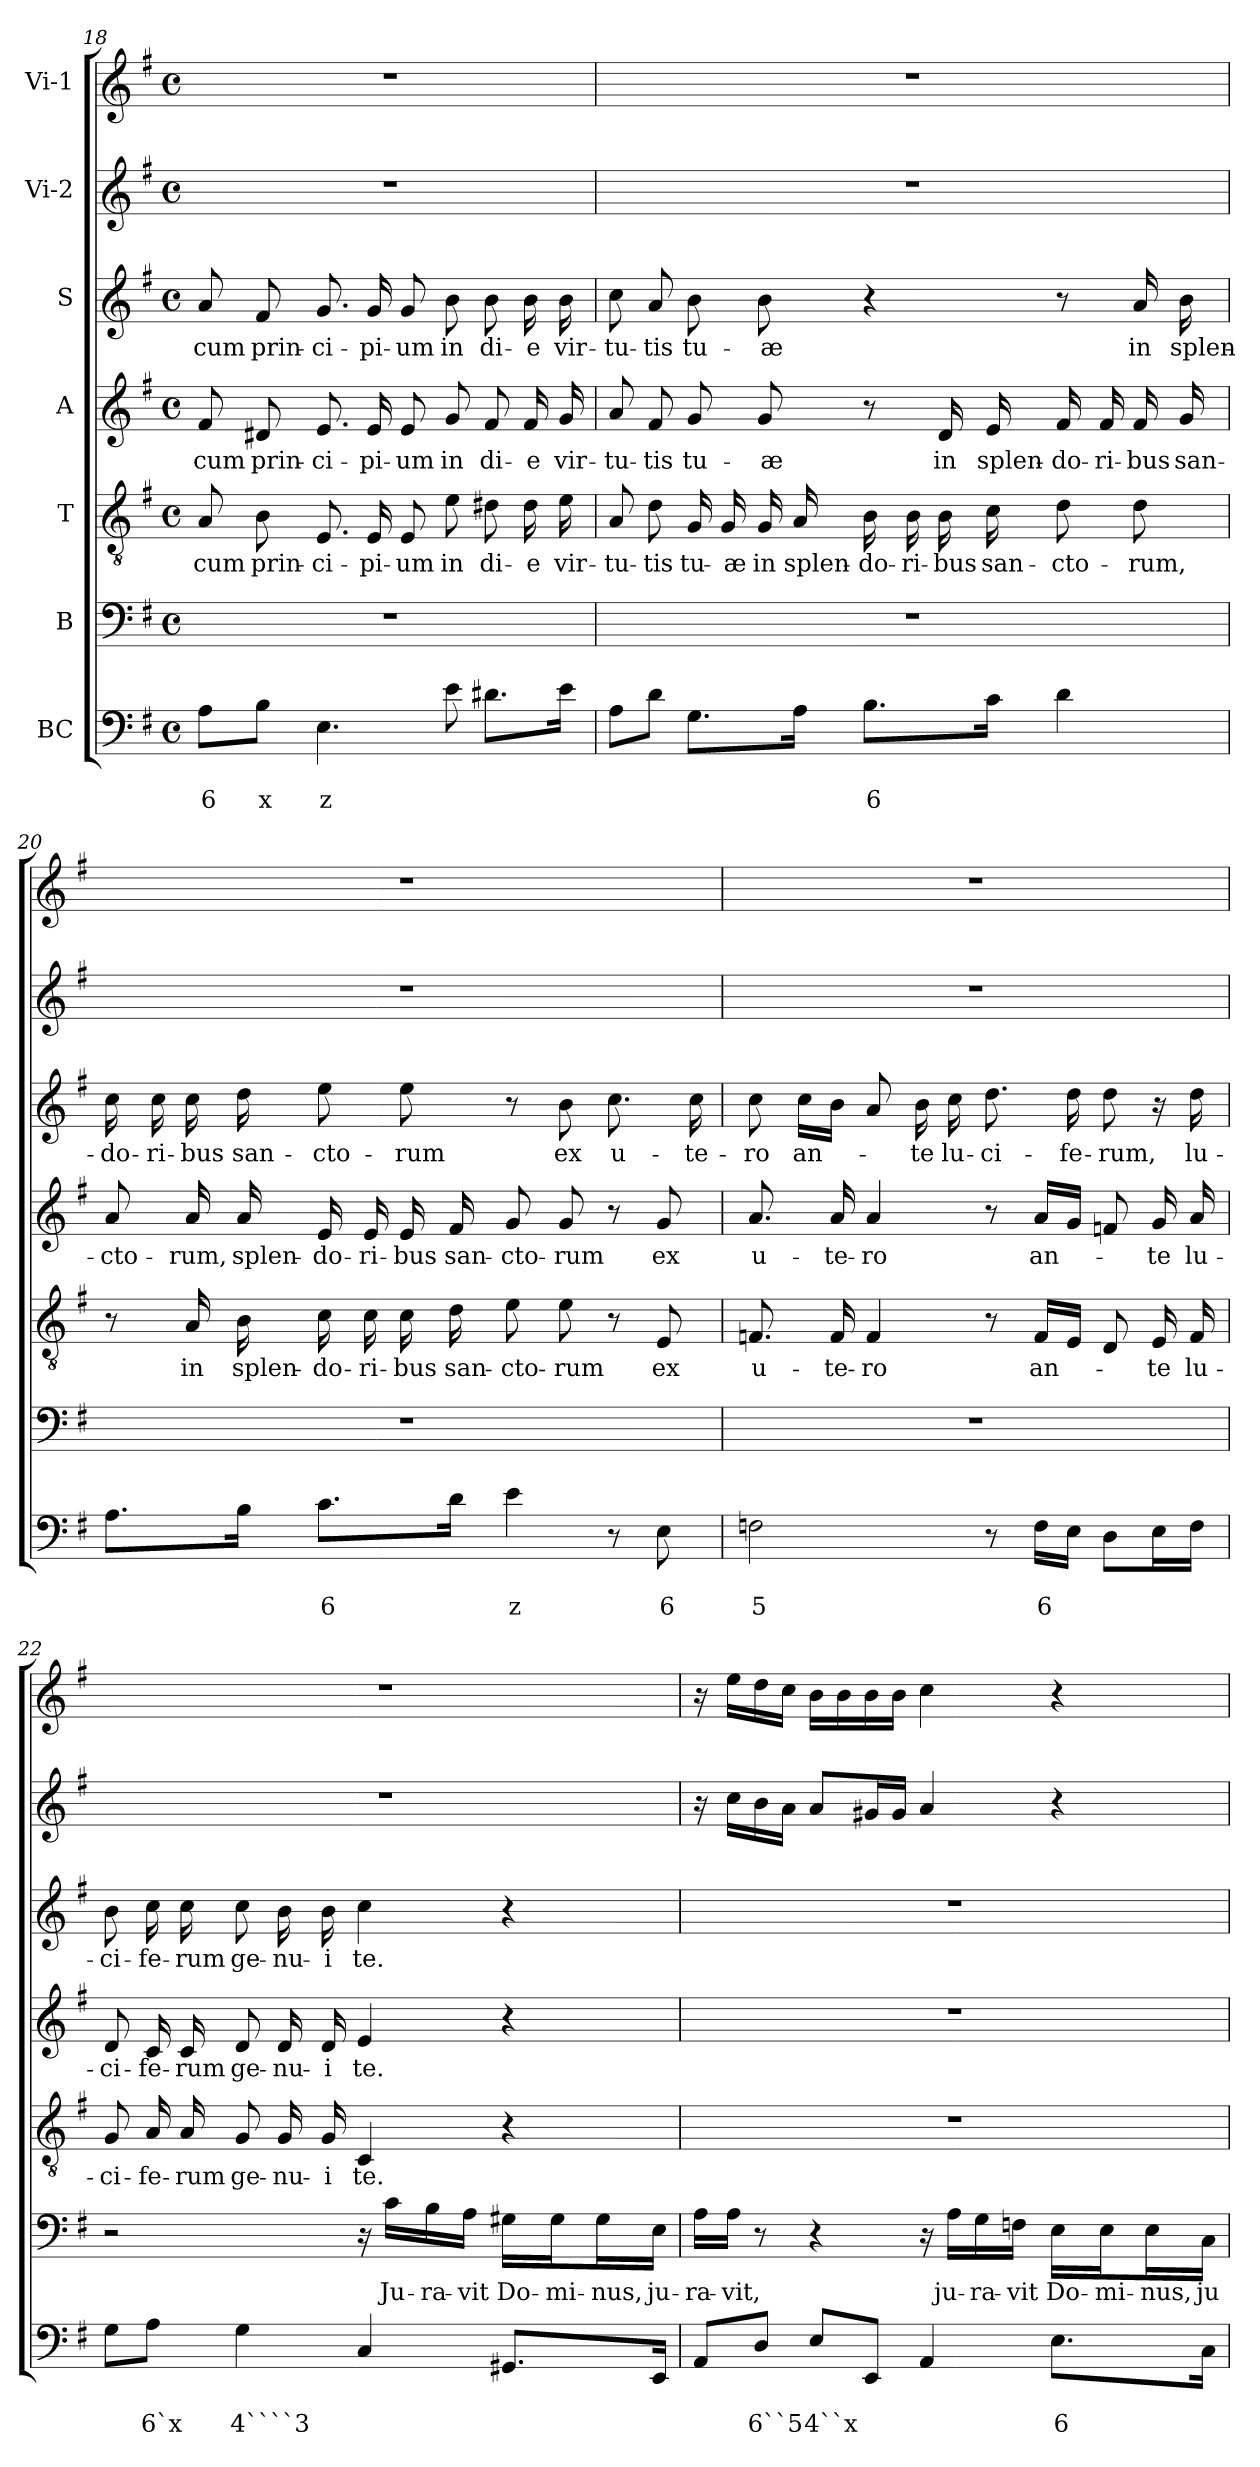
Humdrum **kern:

**kern	**text	**text	**kern	**text	**kern	**text	**kern	**text	**kern	**text	**kern	**kern
*part7	*part7	*part7	*part6	*part6	*part5	*part5	*part4	*part4	*part3	*part3	*part2	*part1
*staff7	*staff7	*staff7	*staff6	*staff6	*staff5	*staff5	*staff4	*staff4	*staff3	*staff3	*staff2	*staff1
*I"BC	*	*	*I"B	*	*I"T	*	*I"A	*	*I"S	*	*I"Vi-2	*I"Vi-1
*clefF4	*	*	*clefF4	*	*clefGv2	*	*clefG2	*	*clefG2	*	*clefG2	*clefG2
*k[f#]	*	*	*k[f#]	*	*k[f#]	*	*k[f#]	*	*k[f#]	*	*k[f#]	*k[f#]
*G:	*	*	*G:	*	*G:	*	*G:	*	*G:	*	*G:	*G:
*M4/4	*	*	*M4/4	*	*M4/4	*	*M4/4	*	*M4/4	*	*M4/4	*M4/4
*met(c)	*	*	*met(c)	*	*met(c)	*	*met(c)	*	*met(c)	*	*met(c)	*met(c)
=18	=18	=18	=18	=18	=18	=18	=18	=18	=18	=18	=18	=18
!	!	!LO:LY:b	!	!	!	!LO:LY:b	!	!LO:LY:b	!	!LO:LY:b	!	!
8A\L	.	6	1r	.	8A/	-cum	8f#/	-cum	8a/	-cum	1r	1r
!	!	!LO:LY:b	!	!	!	!LO:LY:b	!	!LO:LY:b	!	!LO:LY:b	!	!
8B\J	.	x	.	.	8B\	prin-	8d#X/	prin-	8f#/	prin-	.	.
!	!	!LO:LY:b	!	!	!	!LO:LY:b	!	!LO:LY:b	!	!LO:LY:b	!	!
4.E\	.	z	.	.	8.E/	-ci-	8.e/	-ci-	8.g/	-ci-	.	.
!	!	!	!	!	!	!LO:LY:b	!	!LO:LY:b	!	!LO:LY:b	!	!
.	.	.	.	.	16E/	-pi-	16e/	-pi-	16g/	-pi-	.	.
!	!	!	!	!	!	!LO:LY:b	!	!LO:LY:b	!	!LO:LY:b	!	!
.	.	.	.	.	8E/	-um	8e/	-um	8g/	-um	.	.
!	!	!	!	!	!	!LO:LY:b	!	!LO:LY:b	!	!LO:LY:b	!	!
8e\	.	.	.	.	8e\	in	8g/	in	8b\	in	.	.
!	!	!	!	!	!	!LO:LY:b	!	!LO:LY:b	!	!LO:LY:b	!	!
8.d#X\L	.	.	.	.	8d#X\	di-	8f#/	di-	8b\	di-	.	.
!	!	!	!	!	!	!LO:LY:b	!	!LO:LY:b	!	!LO:LY:b	!	!
.	.	.	.	.	16d#\	-e	16f#/	-e	16b\	-e	.	.
!	!	!	!	!	!	!LO:LY:b	!	!LO:LY:b	!	!LO:LY:b	!	!
16e\Jk	.	.	.	.	16e\	vir-	16g/	vir-	16b\	vir-	.	.
=19	=19	=19	=19	=19	=19	=19	=19	=19	=19	=19	=19	=19
!	!	!	!	!	!	!LO:LY:b	!	!LO:LY:b	!	!LO:LY:b	!	!
8A\L	.	.	1r	.	8A/	-tu-	8a/	-tu-	8cc\	-tu-	1r	1r
!	!	!	!	!	!	!LO:LY:b	!	!LO:LY:b	!	!LO:LY:b	!	!
8d\J	.	.	.	.	8d\	-tis	8f#/	-tis	8a/	-tis	.	.
!	!	!	!	!	!	!LO:LY:b	!	!LO:LY:b	!	!LO:LY:b	!	!
8.G\L	.	.	.	.	16G/	tu-	8g/	tu-	8b\	tu-	.	.
!	!	!	!	!	!	!LO:LY:b	!	!	!	!	!	!
.	.	.	.	.	16G/	-æ	.	.	.	.	.	.
!	!	!	!	!	!	!LO:LY:b	!	!LO:LY:b	!	!LO:LY:b	!	!
.	.	.	.	.	16G/	in	8g/	-æ	8b\	-æ	.	.
!	!	!	!	!	!	!LO:LY:b	!	!	!	!	!	!
16A\Jk	.	.	.	.	16A/	splen-	.	.	.	.	.	.
!	!	!LO:LY:b	!	!	!	!LO:LY:b	!	!	!	!	!	!
8.B\L	.	6	.	.	16B\	-do-	8r	.	4r	.	.	.
!	!	!	!	!	!	!LO:LY:b	!	!	!	!	!	!
.	.	.	.	.	16B\	-ri-	.	.	.	.	.	.
!	!	!	!	!	!	!LO:LY:b	!	!LO:LY:b	!	!	!	!
.	.	.	.	.	16B\	-bus	16d/	in	.	.	.	.
!	!	!	!	!	!	!LO:LY:b	!	!LO:LY:b	!	!	!	!
16c\Jk	.	.	.	.	16c\	san-	16e/	splen-	.	.	.	.
!	!	!	!	!	!	!LO:LY:b	!	!LO:LY:b	!	!	!	!
4d\	.	.	.	.	8d\	-cto-	16f#/	-do-	8r	.	.	.
!	!	!	!	!	!	!	!	!LO:LY:b	!	!	!	!
.	.	.	.	.	.	.	16f#/	-ri-	.	.	.	.
!	!	!	!	!	!	!LO:LY:b	!	!LO:LY:b	!	!LO:LY:b	!	!
.	.	.	.	.	8d\	-rum,	16f#/	-bus	16a/	in	.	.
!	!	!	!	!	!	!	!	!LO:LY:b	!	!LO:LY:b	!	!
.	.	.	.	.	.	.	16g/	san-	16b\	splen-	.	.
!!LO:LB:g=z
=20	=20	=20	=20	=20	=20	=20	=20	=20	=20	=20	=20	=20
!	!	!	!	!	!	!	!	!LO:LY:b	!	!LO:LY:b	!	!
8.A\L	.	.	1r	.	8r	.	8a/	-cto-	16cc\	-do-	1r	1r
!	!	!	!	!	!	!	!	!	!	!LO:LY:b	!	!
.	.	.	.	.	.	.	.	.	16cc\	-ri-	.	.
!	!	!	!	!	!	!LO:LY:b	!	!LO:LY:b	!	!LO:LY:b	!	!
.	.	.	.	.	16A/	in	16a/	-rum,	16cc\	-bus	.	.
!	!	!	!	!	!	!LO:LY:b	!	!LO:LY:b	!	!LO:LY:b	!	!
16B\Jk	.	.	.	.	16B\	splen-	16a/	splen-	16dd\	san-	.	.
!	!	!LO:LY:b	!	!	!	!LO:LY:b	!	!LO:LY:b	!	!LO:LY:b	!	!
8.c\L	.	6	.	.	16c\	-do-	16e/	-do-	8ee\	-cto-	.	.
!	!	!	!	!	!	!LO:LY:b	!	!LO:LY:b	!	!	!	!
.	.	.	.	.	16c\	-ri-	16e/	-ri-	.	.	.	.
!	!	!	!	!	!	!LO:LY:b	!	!LO:LY:b	!	!LO:LY:b	!	!
.	.	.	.	.	16c\	-bus	16e/	-bus	8ee\	-rum	.	.
!	!	!	!	!	!	!LO:LY:b	!	!LO:LY:b	!	!	!	!
16d\Jk	.	.	.	.	16d\	san-	16f#/	san-	.	.	.	.
!	!	!LO:LY:b	!	!	!	!LO:LY:b	!	!LO:LY:b	!	!	!	!
4e\	.	z	.	.	8e\	-cto-	8g/	-cto-	8r	.	.	.
!	!	!	!	!	!	!LO:LY:b	!	!LO:LY:b	!	!LO:LY:b	!	!
.	.	.	.	.	8e\	-rum	8g/	-rum	8b\	ex	.	.
!	!	!	!	!	!	!	!	!	!	!LO:LY:b	!	!
8r	.	.	.	.	8r	.	8r	.	8.cc\	u-	.	.
!	!	!LO:LY:b	!	!	!	!LO:LY:b	!	!LO:LY:b	!	!	!	!
8E\	.	6	.	.	8E/	ex	8g/	ex	.	.	.	.
!	!	!	!	!	!	!	!	!	!	!LO:LY:b	!	!
.	.	.	.	.	.	.	.	.	16cc\	-te-	.	.
=21	=21	=21	=21	=21	=21	=21	=21	=21	=21	=21	=21	=21
!	!	!LO:LY:b	!	!	!	!LO:LY:b	!	!LO:LY:b	!	!LO:LY:b	!	!
2Fn\	.	5	1r	.	8.Fn/	u-	8.a/	u-	8cc\	-ro	1r	1r
!	!	!	!	!	!	!	!	!	!	!LO:LY:b	!	!
.	.	.	.	.	.	.	.	.	16cc\LL	an-	.	.
!	!	!	!	!	!	!LO:LY:b	!	!LO:LY:b	!	!	!	!
.	.	.	.	.	16F/	-te-	16a/	-te-	16b\JJ	.	.	.
!	!	!	!	!	!	!LO:LY:b	!	!LO:LY:b	!	!	!	!
.	.	.	.	.	4F/	-ro	4a/	-ro	8a/	.	.	.
!	!	!	!	!	!	!	!	!	!	!LO:LY:b	!	!
.	.	.	.	.	.	.	.	.	16b\	-te	.	.
!	!	!	!	!	!	!	!	!	!	!LO:LY:b	!	!
.	.	.	.	.	.	.	.	.	16cc\	lu-	.	.
!	!	!	!	!	!	!	!	!	!	!LO:LY:b	!	!
8r	.	.	.	.	8r	.	8r	.	8.dd\	-ci-	.	.
!	!	!LO:LY:b	!	!	!	!LO:LY:b	!	!LO:LY:b	!	!	!	!
16F\LL	.	6	.	.	16F/LL	an-	16a/LL	an-	.	.	.	.
!	!	!	!	!	!	!	!	!	!	!LO:LY:b	!	!
16E\JJ	.	.	.	.	16E/JJ	.	16g/JJ	.	16dd\	-fe-	.	.
!	!	!	!	!	!	!	!	!	!	!LO:LY:b	!	!
8D\L	.	.	.	.	8D/	.	8fn/	.	8dd\	-rum,	.	.
!	!	!	!	!	!	!LO:LY:b	!	!LO:LY:b	!	!	!	!
16E\L	.	.	.	.	16E/	-te	16g/	-te	16r	.	.	.
!	!	!	!	!	!	!LO:LY:b	!	!LO:LY:b	!	!LO:LY:b	!	!
16F\JJ	.	.	.	.	16F/	lu-	16a/	lu-	16dd\	lu-	.	.
=22	=22	=22	=22	=22	=22	=22	=22	=22	=22	=22	=22	=22
!	!	!	!	!	!	!LO:LY:b	!	!LO:LY:b	!	!LO:LY:b	!	!
8G\L	.	.	2r	.	8G/	-ci-	8d/	-ci-	8b\	-ci-	1r	1r
!	!	!LO:LY:b	!	!	!	!LO:LY:b	!	!LO:LY:b	!	!LO:LY:b	!	!
8A\J	.	6`x	.	.	16A/	-fe-	16c/	-fe-	16cc\	-fe-	.	.
!	!	!	!	!	!	!LO:LY:b	!	!LO:LY:b	!	!LO:LY:b	!	!
.	.	.	.	.	16A/	-rum	16c/	-rum	16cc\	-rum	.	.
!	!	!LO:LY:b	!	!	!	!LO:LY:b	!	!LO:LY:b	!	!LO:LY:b	!	!
4G\	.	4````3	.	.	8G/	ge-	8d/	ge-	8cc\	ge-	.	.
!	!	!	!	!	!	!LO:LY:b	!	!LO:LY:b	!	!LO:LY:b	!	!
.	.	.	.	.	16G/	-nu-	16d/	-nu-	16b\	-nu-	.	.
!	!	!	!	!	!	!LO:LY:b	!	!LO:LY:b	!	!LO:LY:b	!	!
.	.	.	.	.	16G/	-i	16d/	-i	16b\	-i	.	.
!	!	!	!	!	!	!LO:LY:b	!	!LO:LY:b	!	!LO:LY:b	!	!
4C/	.	.	16r	.	4C/	te.	4e/	te.	4cc\	te.	.	.
!	!	!	!	!LO:LY:b	!	!	!	!	!	!	!	!
.	.	.	16c\LL	Ju-	.	.	.	.	.	.	.	.
!	!	!	!	!LO:LY:b	!	!	!	!	!	!	!	!
.	.	.	16B\	-ra-	.	.	.	.	.	.	.	.
!	!	!	!	!LO:LY:b	!	!	!	!	!	!	!	!
.	.	.	16A\JJ	-vit	.	.	.	.	.	.	.	.
!	!	!	!	!LO:LY:b	!	!	!	!	!	!	!	!
8.GG#X/L	.	.	16G#X\LL	Do-	4r	.	4r	.	4r	.	.	.
!	!	!	!	!LO:LY:b	!	!	!	!	!	!	!	!
.	.	.	16G#\J	-mi-	.	.	.	.	.	.	.	.
!	!	!	!	!LO:LY:b	!	!	!	!	!	!	!	!
.	.	.	16G#\L	-nus,	.	.	.	.	.	.	.	.
!	!	!	!	!LO:LY:b	!	!	!	!	!	!	!	!
16EE/Jk	.	.	16E\JJ	ju-	.	.	.	.	.	.	.	.
!!LO:PB:g=z
=23	=23	=23	=23	=23	=23	=23	=23	=23	=23	=23	=23	=23
!	!	!	!	!LO:LY:b	!	!	!	!	!	!	!	!
8AA/L	.	.	16A\LL	-ra-	1r	.	1r	.	1r	.	16r	16r
!	!	!	!	!LO:LY:b	!	!	!	!	!	!	!	!
.	.	.	16A\JJ	-vit,	.	.	.	.	.	.	16cc\LL	16ee\LL
!	!	!LO:LY:b	!	!	!	!	!	!	!	!	!	!
8D/J	.	6``5	8r	.	.	.	.	.	.	.	16b\	16dd\
.	.	.	.	.	.	.	.	.	.	.	16a\JJ	16cc\JJ
!	!	!LO:LY:b	!	!	!	!	!	!	!	!	!	!
8E/L	.	4``x	4r	.	.	.	.	.	.	.	8a/L	16b\LL
.	.	.	.	.	.	.	.	.	.	.	.	16b\
8EE/J	.	.	.	.	.	.	.	.	.	.	16g#X/L	16b\
.	.	.	.	.	.	.	.	.	.	.	16g#/JJ	16b\JJ
4AA/	.	.	16r	.	.	.	.	.	.	.	4a/	4cc\
!	!	!	!	!LO:LY:b	!	!	!	!	!	!	!	!
.	.	.	16A\LL	ju-	.	.	.	.	.	.	.	.
!	!	!	!	!LO:LY:b	!	!	!	!	!	!	!	!
.	.	.	16G\	-ra-	.	.	.	.	.	.	.	.
!	!	!	!	!LO:LY:b	!	!	!	!	!	!	!	!
.	.	.	16Fn\JJ	-vit	.	.	.	.	.	.	.	.
!	!	!LO:LY:b	!	!LO:LY:b	!	!	!	!	!	!	!	!
8.E\L	.	6	16E\LL	Do-	.	.	.	.	.	.	4r	4r
!	!	!	!	!LO:LY:b	!	!	!	!	!	!	!	!
.	.	.	16E\J	-mi-	.	.	.	.	.	.	.	.
!	!	!	!	!LO:LY:b	!	!	!	!	!	!	!	!
.	.	.	16E\L	-nus,	.	.	.	.	.	.	.	.
!	!	!	!	!LO:LY:b	!	!	!	!	!	!	!	!
16C\Jk	.	.	16C\JJ	ju-	.	.	.	.	.	.	.	.
=	=	=	=	=	=	=	=	=	=	=	=	=
*-	*-	*-	*-	*-	*-	*-	*-	*-	*-	*-	*-	*-
